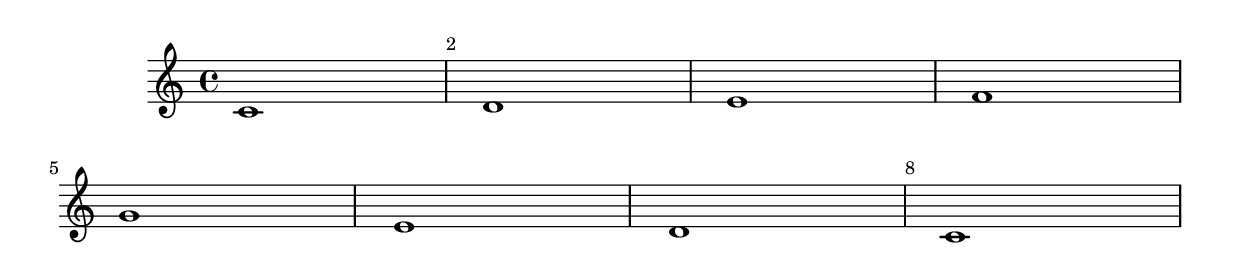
%% DO NOT EDIT this file manually; it was automatically
%% generated from the LilyPond Snippet Repository
%% (http://lsr.di.unimi.it).
%%
%% Make any changes in the LSR itself, or in
%% `Documentation/snippets/new/`, then run
%% `scripts/auxiliar/makelsr.pl`.
%%
%% This file is in the public domain.

\version "2.24.0"

\header {
  lsrtags = "rhythms"

  texidoc = "
If the remainder of the division of the current @code{BarNumber} by the
first argument of @code{modulo-bar-number-visible} equals its second
argument print the @code{BarNumber}.

Useful to print the @code{BarNumber} at certain distances, p.e:

@itemize
@item
@code{(modulo-bar-number-visible 3 2)} -> prints 2,5,8
@item
@code{(modulo-bar-number-visible 4 2)} -> prints 2,6,10
@item
@code{(modulo-bar-number-visible 3 1)} -> prints 3,5,7
@item
@code{(modulo-bar-number-visible 5 2)} -> prints 2,7,12
@end itemize
"

  doctitle = "Printing bar numbers using modulo-bar-number-visible"
} % begin verbatim


\layout {
  \context {
    \Score
    \override BarNumber.break-visibility = ##(#f #t #t)
    barNumberVisibility = #(modulo-bar-number-visible 3 2)
  }
}

\relative c' {
  c1 | d | e | f \break
  g1 | e | d | c
}
